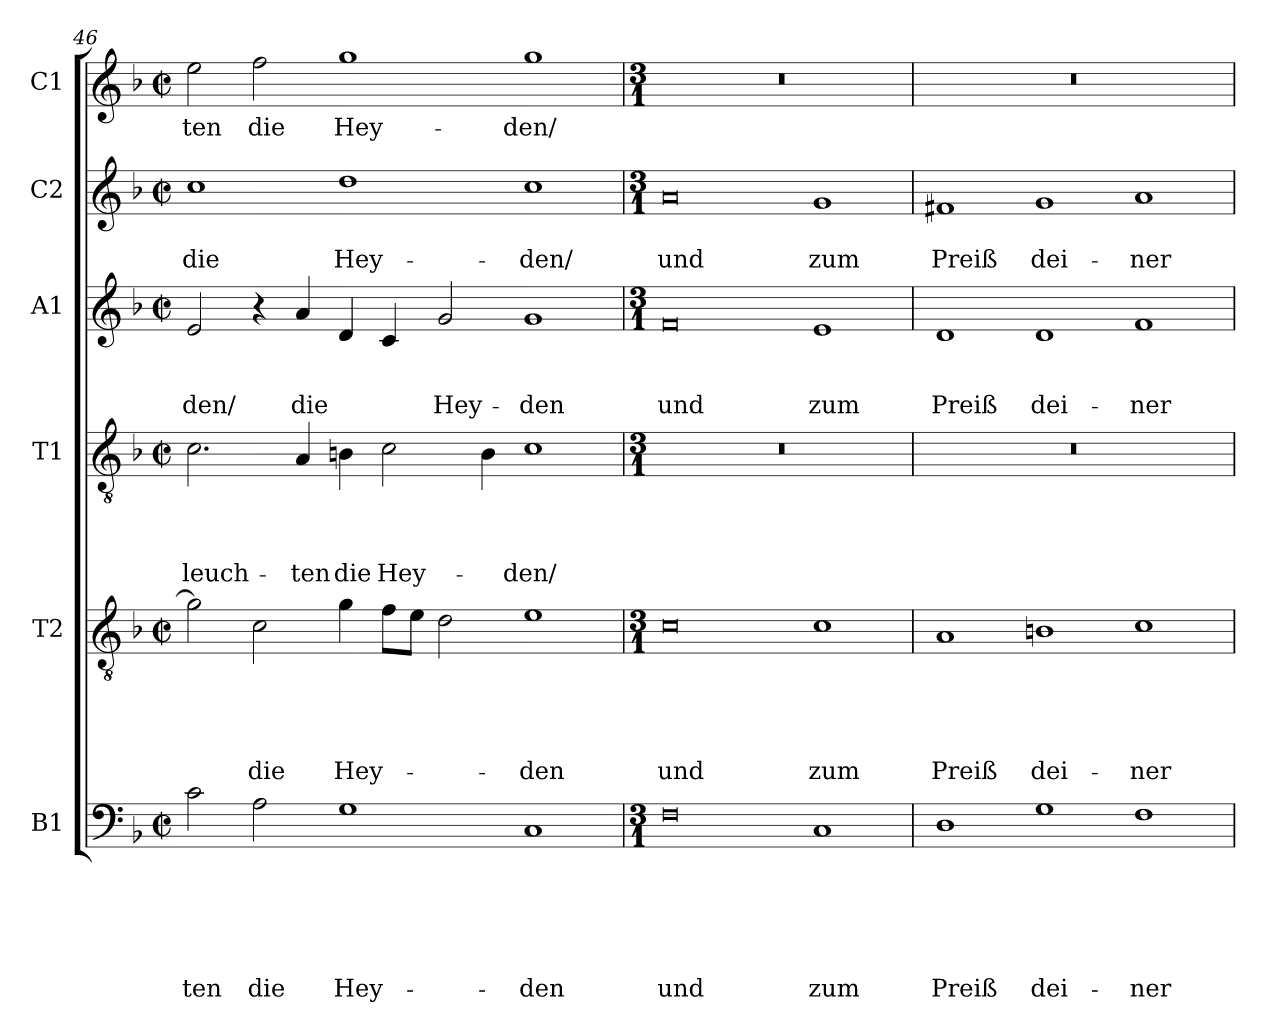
**kern	**text	**text	**text	**text	**text	**text	**kern	**text	**text	**text	**text	**text	**kern	**text	**text	**text	**text	**kern	**text	**text	**text	**kern	**text	**text	**kern	**text
*part6	*part6	*part6	*part6	*part6	*part6	*part6	*part5	*part5	*part5	*part5	*part5	*part5	*part4	*part4	*part4	*part4	*part4	*part3	*part3	*part3	*part3	*part2	*part2	*part2	*part1	*part1
*staff6	*staff6	*staff6	*staff6	*staff6	*staff6	*staff6	*staff5	*staff5	*staff5	*staff5	*staff5	*staff5	*staff4	*staff4	*staff4	*staff4	*staff4	*staff3	*staff3	*staff3	*staff3	*staff2	*staff2	*staff2	*staff1	*staff1
*I"B1	*	*	*	*	*	*	*I"T2	*	*	*	*	*	*I"T1	*	*	*	*	*I"A1	*	*	*	*I"C2	*	*	*I"C1	*
*clefF4	*	*	*	*	*	*	*clefGv2	*	*	*	*	*	*clefGv2	*	*	*	*	*clefG2	*	*	*	*clefG2	*	*	*clefG2	*
*k[b-]	*	*	*	*	*	*	*k[b-]	*	*	*	*	*	*k[b-]	*	*	*	*	*k[b-]	*	*	*	*k[b-]	*	*	*k[b-]	*
*F:	*	*	*	*	*	*	*F:	*	*	*	*	*	*F:	*	*	*	*	*F:	*	*	*	*F:	*	*	*F:	*
*M2/2	*	*	*	*	*	*	*M2/2	*	*	*	*	*	*M2/2	*	*	*	*	*M2/2	*	*	*	*M2/2	*	*	*M2/2	*
*met(c|)	*	*	*	*	*	*	*met(c|)	*	*	*	*	*	*met(c|)	*	*	*	*	*met(c|)	*	*	*	*met(c|)	*	*	*met(c|)	*
=46	=46	=46	=46	=46	=46	=46	=46	=46	=46	=46	=46	=46	=46	=46	=46	=46	=46	=46	=46	=46	=46	=46	=46	=46	=46	=46
!	!	!	!	!	!	!LO:LY:b	!	!	!	!	!	!	!	!	!	!	!LO:LY:b	!	!	!	!LO:LY:b	!	!	!LO:LY:b	!	!LO:LY:b
2c\	.	.	.	.	.	-ten	2g\]	.	.	.	.	.	2.c\	.	.	.	-leuch-	2e/	.	.	-den/	1cc	.	die	2ee\	-ten
!	!	!	!	!	!	!LO:LY:b	!	!	!	!	!	!LO:LY:b	!	!	!	!	!	!	!	!	!	!	!	!	!	!LO:LY:b
2A\	.	.	.	.	.	die	2c\	.	.	.	.	die	.	.	.	.	.	4r	.	.	.	.	.	.	2ff\	die
!	!	!	!	!	!	!	!	!	!	!	!	!	!	!	!	!	!LO:LY:b	!	!	!	!LO:LY:b	!	!	!	!	!
.	.	.	.	.	.	.	.	.	.	.	.	.	4A/	.	.	.	-ten	4a/	.	.	die	.	.	.	.	.
!	!	!	!	!	!	!LO:LY:b	!	!	!	!	!	!LO:LY:b	!	!	!	!	!LO:LY:b	!	!	!	!	!	!	!LO:LY:b	!	!LO:LY:b
1G	.	.	.	.	.	Hey-	4g\	.	.	.	.	Hey-	4Bn\	.	.	.	die	4d/	.	.	.	1dd	.	Hey-	1gg	Hey-
!	!	!	!	!	!	!	!	!	!	!	!	!	!	!	!	!	!LO:LY:b	!	!	!	!	!	!	!	!	!
.	.	.	.	.	.	.	8f\L	.	.	.	.	.	2c\	.	.	.	Hey-	4c/	.	.	.	.	.	.	.	.
.	.	.	.	.	.	.	8e\J	.	.	.	.	.	.	.	.	.	.	.	.	.	.	.	.	.	.	.
!	!	!	!	!	!	!	!	!	!	!	!	!	!	!	!	!	!	!	!	!	!LO:LY:b	!	!	!	!	!
.	.	.	.	.	.	.	2d\	.	.	.	.	.	.	.	.	.	.	2g/	.	.	Hey-	.	.	.	.	.
.	.	.	.	.	.	.	.	.	.	.	.	.	4B\	.	.	.	.	.	.	.	.	.	.	.	.	.
!	!	!	!	!	!	!LO:LY:b	!	!	!	!	!	!LO:LY:b	!	!	!	!	!LO:LY:b	!	!	!	!LO:LY:b	!	!	!LO:LY:b	!	!LO:LY:b
1C	.	.	.	.	.	-den	1e	.	.	.	.	-den	1c	.	.	.	-den/	1g	.	.	-den	1cc	.	-den/	1gg	-den/
=47	=47	=47	=47	=47	=47	=47	=47	=47	=47	=47	=47	=47	=47	=47	=47	=47	=47	=47	=47	=47	=47	=47	=47	=47	=47	=47
*M3/1	*	*	*	*	*	*	*M3/1	*	*	*	*	*	*M3/1	*	*	*	*	*M3/1	*	*	*	*M3/1	*	*	*M3/1	*
!	!	!	!	!	!	!LO:LY:b	!	!	!	!	!	!LO:LY:b	!	!	!	!	!	!	!	!	!LO:LY:b	!	!	!LO:LY:b	!	!
0F	.	.	.	.	.	und	0c	.	.	.	.	und	0.r	.	.	.	.	0f	.	.	und	0a	.	und	0.r	.
!	!	!	!	!	!	!LO:LY:b	!	!	!	!	!	!LO:LY:b	!	!	!	!	!	!	!	!	!LO:LY:b	!	!	!LO:LY:b	!	!
1C	.	.	.	.	.	zum	1c	.	.	.	.	zum	.	.	.	.	.	1e	.	.	zum	1g	.	zum	.	.
=48	=48	=48	=48	=48	=48	=48	=48	=48	=48	=48	=48	=48	=48	=48	=48	=48	=48	=48	=48	=48	=48	=48	=48	=48	=48	=48
!	!	!	!	!	!	!LO:LY:b	!	!	!	!	!	!LO:LY:b	!	!	!	!	!	!	!	!	!LO:LY:b	!	!	!LO:LY:b	!	!
1D	.	.	.	.	.	Preiß	1A	.	.	.	.	Preiß	0.r	.	.	.	.	1d	.	.	Preiß	1f#X	.	Preiß	0.r	.
!	!	!	!	!	!	!LO:LY:b	!	!	!	!	!	!LO:LY:b	!	!	!	!	!	!	!	!	!LO:LY:b	!	!	!LO:LY:b	!	!
1G	.	.	.	.	.	dei-	1Bn	.	.	.	.	dei-	.	.	.	.	.	1d	.	.	dei-	1g	.	dei-	.	.
!	!	!	!	!	!	!LO:LY:b	!	!	!	!	!	!LO:LY:b	!	!	!	!	!	!	!	!	!LO:LY:b	!	!	!LO:LY:b	!	!
1F	.	.	.	.	.	-ner	1c	.	.	.	.	-ner	.	.	.	.	.	1f	.	.	-ner	1a	.	-ner	.	.
=	=	=	=	=	=	=	=	=	=	=	=	=	=	=	=	=	=	=	=	=	=	=	=	=	=	=
*-	*-	*-	*-	*-	*-	*-	*-	*-	*-	*-	*-	*-	*-	*-	*-	*-	*-	*-	*-	*-	*-	*-	*-	*-	*-	*-
